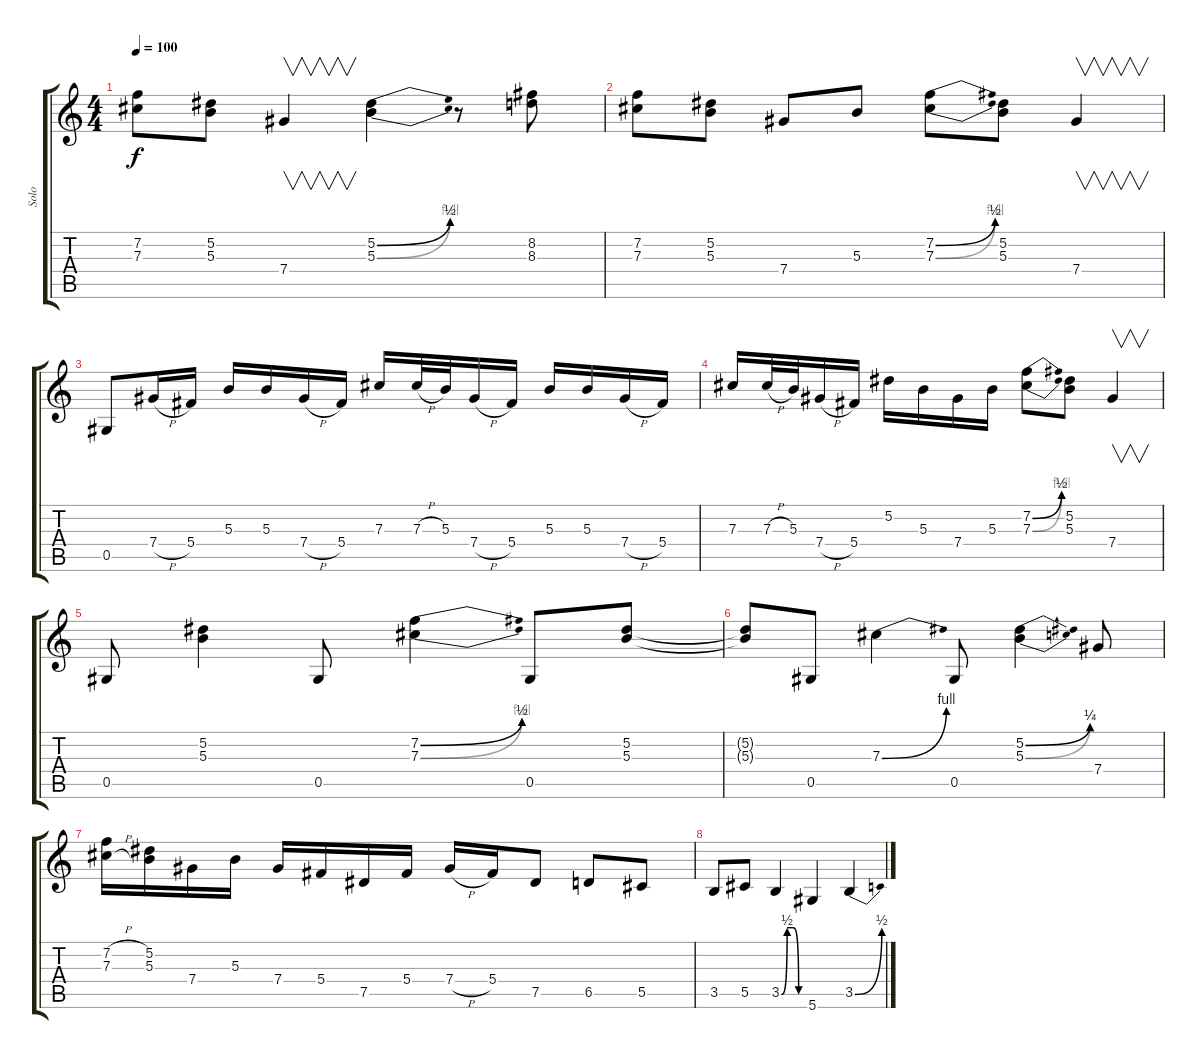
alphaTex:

\track ("Solo" "Solo") {instrument distortionguitar}
\staff {score tabs}
\tuning (Eb4 Bb3 Gb3 Db3 Ab2 Eb2) {hide}
\ts (4 4)
\tempo 100
\clef g2
\ks c
(7.2 7.3).8{dy f} (5.2 5.3).8 7.4.4{v} (5.2{be (bend 0 0 60 2)} 5.3{be (bend 0 0 60 4)}).4 r.8 (8.2 8.3).8 |
(7.2 7.3).8 (5.2 5.3).8 7.4.8 5.3.8 (7.2{be (bend 0 0 60 2)} 7.3{be (bend 0 0 60 4)}).8 (5.2 5.3).8 7.4.4{v} |
0.5.8 7.4{h}.16 5.4.16 5.3.16 5.3.16 7.4{h}.16 5.4.16 7.3.16 7.3{h}.32 5.3.32 7.4{h}.16 5.4.16 5.3.16 5.3.16 7.4{h}.16 5.4.16 |
7.3.16 7.3{h}.32 5.3.32 7.4{h}.16 5.4.16 5.2.16 5.3.16 7.4.16 5.3.16 (7.2{be (bend 0 0 60 2)} 7.3{be (bend 0 0 60 4)}).8 (5.2 5.3).8 7.4.4{v} |
0.5.8 (5.2 5.3).4 0.5.8 (7.2{be (bend 0 0 60 2)} 7.3{be (bend 0 0 60 4)}).4 0.5.8 (5.2 5.3).8 |
(5.2{t} 5.3{t}).8 0.5.8 7.3{be (bend 0 0 60 4)}.4 0.5.8 (5.2{be (bend 0 0 60 1)} 5.3{be (bend 0 0 60 2)}).4 7.4.8 |
(7.2{h} 7.3{h}).16 (5.2 5.3).16 7.4.16 5.3.16 7.4.16 5.4.16 7.5.16 5.4.16 7.4{h}.16 5.4.16 7.5.8 6.5.8 5.5.8 |
3.5.8 5.5.8 3.5{be (custom 0 0 15 2 30 2 45 0 60 0)}.4 5.6.4 3.5{be (bend 0 0 60 2)}.4
